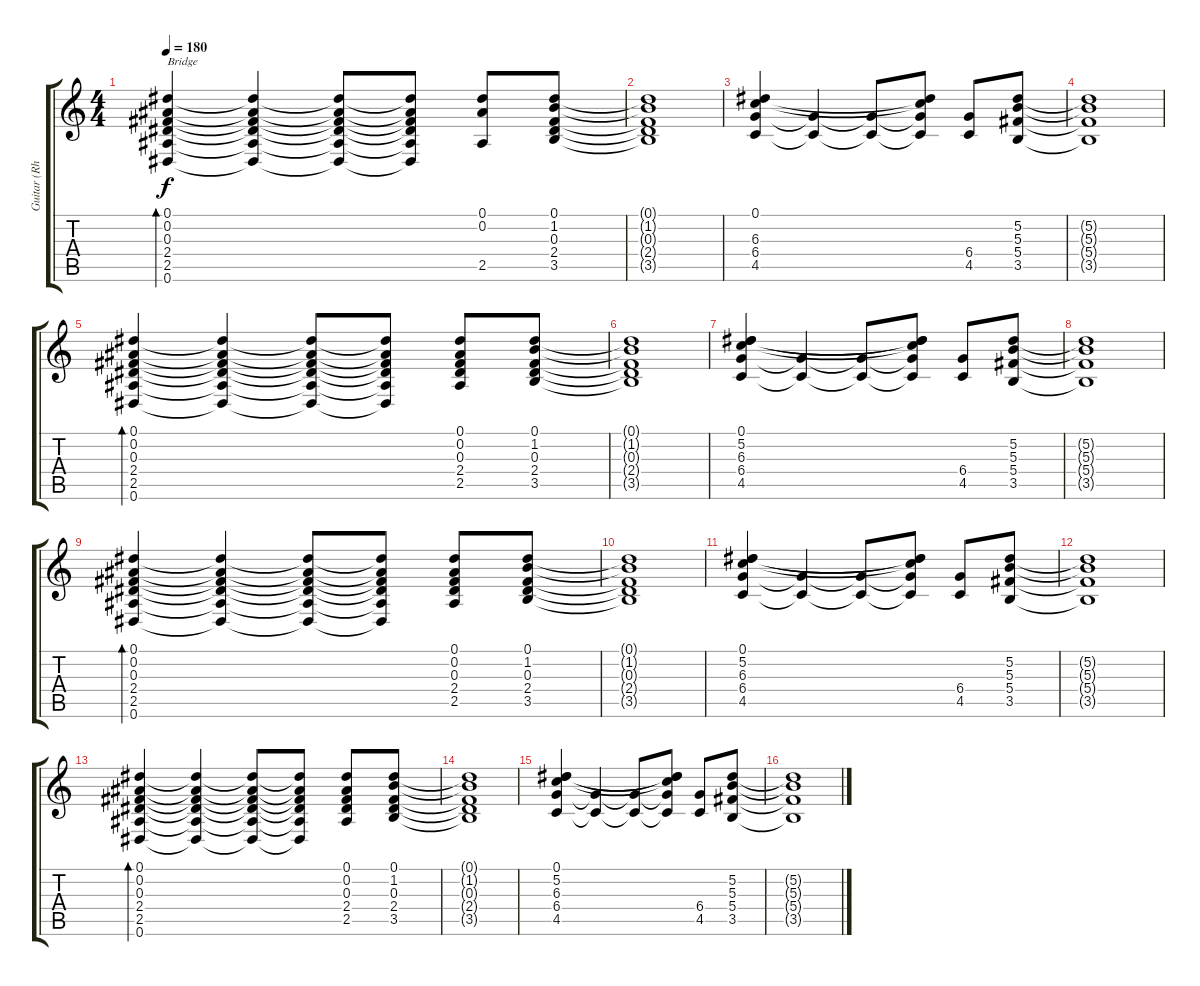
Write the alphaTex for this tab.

\track ("Guitar (Rhythm)" "Guitar (Rh") {instrument overdrivenguitar}
\staff {score tabs}
\tuning (Eb4 Bb3 Gb3 Db3 Ab2 Eb2) {hide}
\ts (4 4)
\tempo 180
\clef g2
\ks c
(0.1 0.2 0.3 2.4 2.5 0.6).4{bd 120 txt "Bridge" dy f} (0.1{t} 0.2{t} 0.3{t} 2.4{t} 2.5{t} 0.6{t}).4 (0.1{t} 0.2{t} 0.3{t} 2.4{t} 2.5{t} 0.6{t}).8 (0.1{t} 0.2{t} 0.3{t} 2.4{t} 2.5{t} 0.6{t}).8 (0.1 0.2 2.5).8 (0.1 1.2 0.3 2.4 3.5).8 |
(0.1{t} 1.2{t} 0.3{t} 2.4{t} 3.5{t}).1 |
(0.1 6.3 6.4 4.5).4 (6.4{t} 4.5{t}).4 (6.4{t} 4.5{t}).8 (0.1{t} 6.3{t} 6.4{t} 4.5{t}).8 (6.4 4.5).8 (5.2 5.3 5.4 3.5).8 |
(5.2{t} 5.3{t} 5.4{t} 3.5{t}).1 |
(0.1 0.2 0.3 2.4 2.5 0.6).4{bd 120} (0.1{t} 0.2{t} 0.3{t} 2.4{t} 2.5{t} 0.6{t}).4 (0.1{t} 0.2{t} 0.3{t} 2.4{t} 2.5{t} 0.6{t}).8 (0.1{t} 0.2{t} 0.3{t} 2.4{t} 2.5{t} 0.6{t}).8 (0.1 0.2 0.3 2.4 2.5).8 (0.1 1.2 0.3 2.4 3.5).8 |
(0.1{t} 1.2{t} 0.3{t} 2.4{t} 3.5{t}).1 |
(0.1 5.2 6.3 6.4 4.5).4 (6.4{t} 4.5{t}).4 (6.4{t} 4.5{t}).8 (0.1{t} 5.2{t} 6.3{t} 6.4{t} 4.5{t}).8 (6.4 4.5).8 (5.2 5.3 5.4 3.5).8 |
(5.2{t} 5.3{t} 5.4{t} 3.5{t}).1 |
(0.1 0.2 0.3 2.4 2.5 0.6).4{bd 120} (0.1{t} 0.2{t} 0.3{t} 2.4{t} 2.5{t} 0.6{t}).4 (0.1{t} 0.2{t} 0.3{t} 2.4{t} 2.5{t} 0.6{t}).8 (0.1{t} 0.2{t} 0.3{t} 2.4{t} 2.5{t} 0.6{t}).8 (0.1 0.2 0.3 2.4 2.5).8 (0.1 1.2 0.3 2.4 3.5).8 |
(0.1{t} 1.2{t} 0.3{t} 2.4{t} 3.5{t}).1 |
(0.1 5.2 6.3 6.4 4.5).4 (6.4{t} 4.5{t}).4 (6.4{t} 4.5{t}).8 (0.1{t} 5.2{t} 6.3{t} 6.4{t} 4.5{t}).8 (6.4 4.5).8 (5.2 5.3 5.4 3.5).8 |
(5.2{t} 5.3{t} 5.4{t} 3.5{t}).1 |
(0.1 0.2 0.3 2.4 2.5 0.6).4{bd 120} (0.1{t} 0.2{t} 0.3{t} 2.4{t} 2.5{t} 0.6{t}).4 (0.1{t} 0.2{t} 0.3{t} 2.4{t} 2.5{t} 0.6{t}).8 (0.1{t} 0.2{t} 0.3{t} 2.4{t} 2.5{t} 0.6{t}).8 (0.1 0.2 0.3 2.4 2.5).8 (0.1 1.2 0.3 2.4 3.5).8 |
(0.1{t} 1.2{t} 0.3{t} 2.4{t} 3.5{t}).1 |
(0.1 5.2 6.3 6.4 4.5).4 (6.4{t} 4.5{t}).4 (6.4{t} 4.5{t}).8 (0.1{t} 5.2{t} 6.3{t} 6.4{t} 4.5{t}).8 (6.4 4.5).8 (5.2 5.3 5.4 3.5).8 |
(5.2{t} 5.3{t} 5.4{t} 3.5{t}).1
